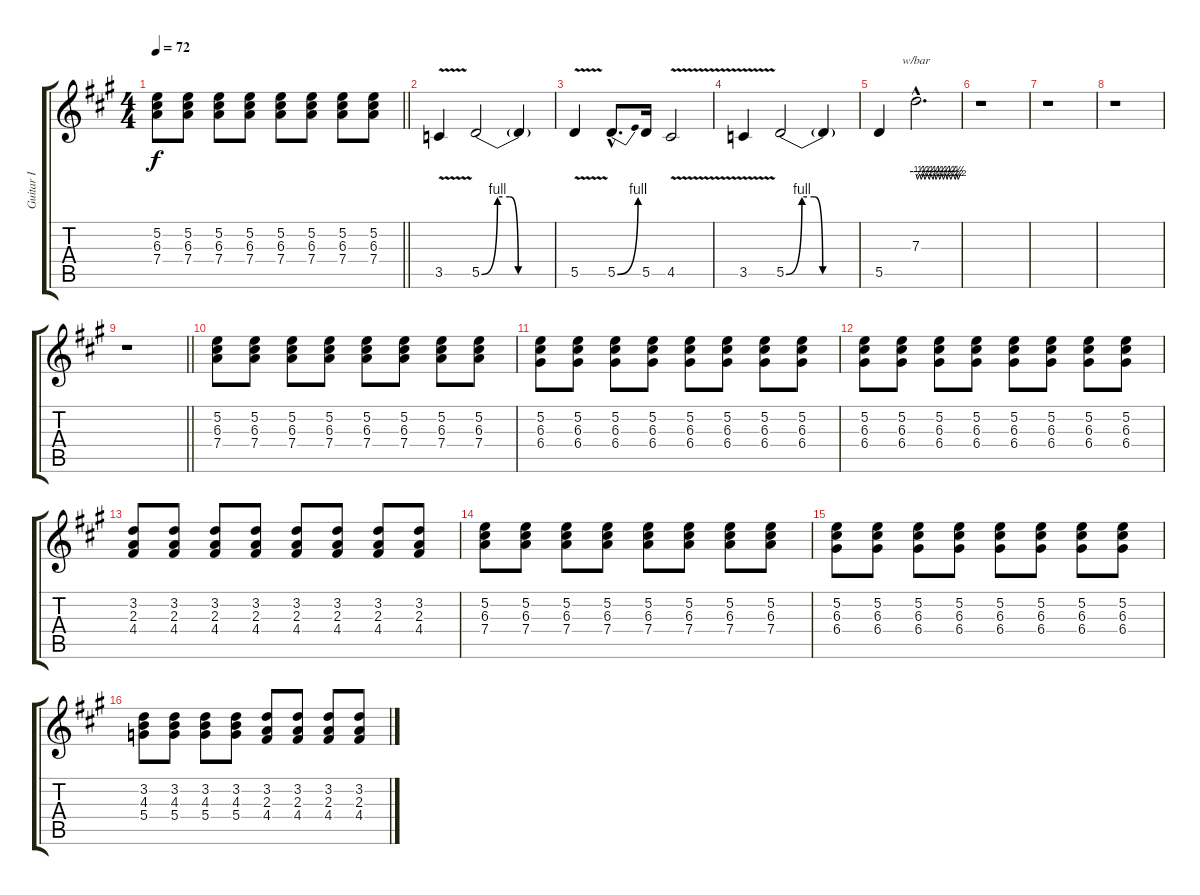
\track ("Guitar I" "Guitar I") {instrument electricguitarclean}
\staff {score tabs}
\tuning (E4 B3 G3 D3 A2 E2) {hide}
\ts (4 4)
\tempo 72
\clef g2
\barLineRight lightlight
\ks a
(5.2 6.3 7.4).8{dy f} (5.2 6.3 7.4).8 (5.2 6.3 7.4).8 (5.2 6.3 7.4).8 (5.2 6.3 7.4).8 (5.2 6.3 7.4).8 (5.2 6.3 7.4).8 (5.2 6.3 7.4).8 |
3.5{v}.4{volume 12 instrument distortionguitar} 5.5{be (custom 0 0 13 4 23 4 30 0 60 0)}.2 5.5{t}.4 |
5.5{v}.4 5.5{be (bend 0 0 60 4) hac}.8{d} 5.5.16 4.5{v}.2 |
3.5{v}.4 5.5{be (custom 0 0 13 4 23 4 30 0 60 0)}.2 5.5{t}.4 |
5.5.4 7.3{hac}.2{d tbe (custom default 0 0 2 -2 5 0 7 -2 10 0 12 -2 15 0 18 -2 20 0 23 -2 25 0 27 -2 30 0 32 -2 35 0 37 -2 40 0 42 -2 44 0 47 -2 50 0 53 -2 55 0 57 -2 60 0)} |
r.1 |
r.1 |
r.1 |
\barLineRight lightlight
r.1 |
(5.2 6.3 7.4).8{volume 10 instrument electricguitarclean} (5.2 6.3 7.4).8 (5.2 6.3 7.4).8 (5.2 6.3 7.4).8 (5.2 6.3 7.4).8 (5.2 6.3 7.4).8 (5.2 6.3 7.4).8 (5.2 6.3 7.4).8 |
(5.2 6.3 6.4).8 (5.2 6.3 6.4).8 (5.2 6.3 6.4).8 (5.2 6.3 6.4).8 (5.2 6.3 6.4).8 (5.2 6.3 6.4).8 (5.2 6.3 6.4).8 (5.2 6.3 6.4).8 |
(5.2 6.3 6.4).8 (5.2 6.3 6.4).8 (5.2 6.3 6.4).8 (5.2 6.3 6.4).8 (5.2 6.3 6.4).8 (5.2 6.3 6.4).8 (5.2 6.3 6.4).8 (5.2 6.3 6.4).8 |
(3.2 2.3 4.4).8 (3.2 2.3 4.4).8 (3.2 2.3 4.4).8 (3.2 2.3 4.4).8 (3.2 2.3 4.4).8 (3.2 2.3 4.4).8 (3.2 2.3 4.4).8 (3.2 2.3 4.4).8 |
(5.2 6.3 7.4).8 (5.2 6.3 7.4).8 (5.2 6.3 7.4).8 (5.2 6.3 7.4).8 (5.2 6.3 7.4).8 (5.2 6.3 7.4).8 (5.2 6.3 7.4).8 (5.2 6.3 7.4).8 |
(5.2 6.3 6.4).8 (5.2 6.3 6.4).8 (5.2 6.3 6.4).8 (5.2 6.3 6.4).8 (5.2 6.3 6.4).8 (5.2 6.3 6.4).8 (5.2 6.3 6.4).8 (5.2 6.3 6.4).8 |
(3.2 4.3 5.4).8 (3.2 4.3 5.4).8 (3.2 4.3 5.4).8 (3.2 4.3 5.4).8 (3.2 2.3 4.4).8 (3.2 2.3 4.4).8 (3.2 2.3 4.4).8 (3.2 2.3 4.4).8
